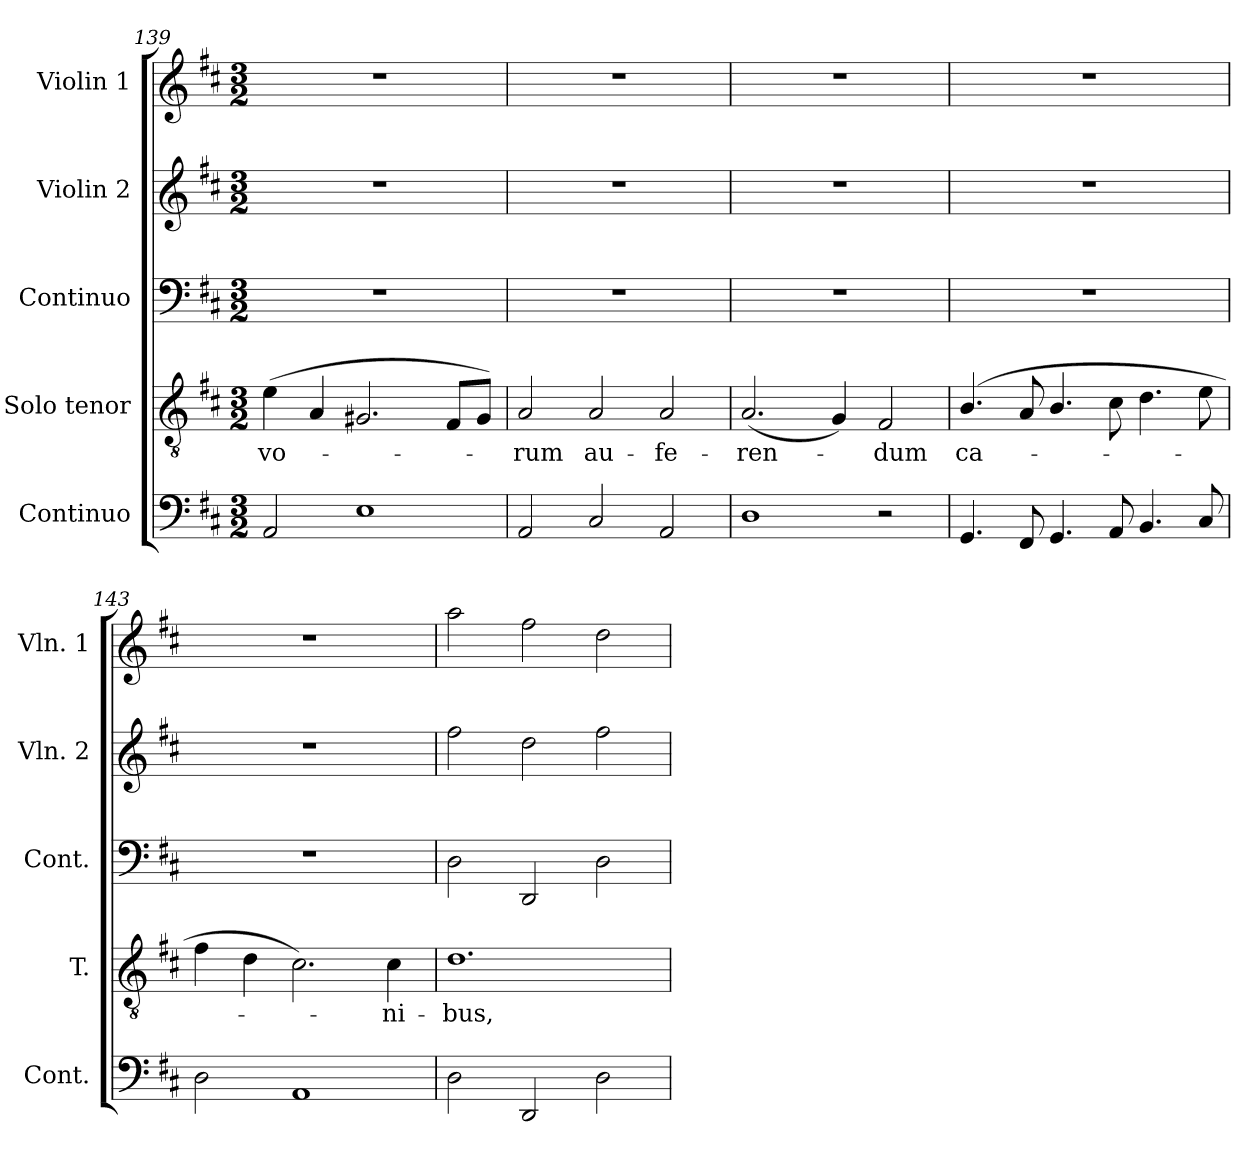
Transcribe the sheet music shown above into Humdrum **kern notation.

**kern	**kern	**text	**kern	**kern	**kern
*part5	*part4	*part4	*part3	*part2	*part1
*staff5	*staff4	*staff4	*staff3	*staff2	*staff1
*I"Continuo	*I"Solo tenor	*	*I"Continuo	*I"Violin 2	*I"Violin 1
*I'Cont.	*I'T.	*	*I'Cont.	*I'Vln. 2	*I'Vln. 1
!!LO:PB:g=z
*clefF4	*clefGv2	*	*clefF4	*clefG2	*clefG2
*	*ITrd7c12	*	*	*	*
*k[f#c#]	*k[f#c#]	*	*k[f#c#]	*k[f#c#]	*k[f#c#]
*D:	*D:	*	*D:	*D:	*D:
*M3/2	*M3/2	*	*M3/2	*M3/2	*M3/2
=139	=139	=139	=139	=139	=139
!	!	!LO:LY:b:color=#000000	!LO:N:vis=1	!LO:N:vis=1	!LO:N:vis=1
2AAi/	(4Ei\	-vo-	1.r	1.r	1.r
.	4AAi/	.	.	.	.
1Ei	2.GG#Xi/	.	.	.	.
.	8FF#i/L	.	.	.	.
.	8GG#i/J)	.	.	.	.
=140	=140	=140	=140	=140	=140
!	!	!LO:LY:b:color=#000000	!LO:N:vis=1	!LO:N:vis=1	!LO:N:vis=1
2AAi/	2AAi/	-rum	1.r	1.r	1.r
!	!	!LO:LY:b:color=#000000	!	!	!
2C#i/	2AAi/	au-	.	.	.
!	!	!LO:LY:b:color=#000000	!	!	!
2AAi/	2AAi/	-fe-	.	.	.
=141	=141	=141	=141	=141	=141
!	!	!LO:LY:b:color=#000000	!LO:N:vis=1	!LO:N:vis=1	!LO:N:vis=1
1Di	(2.AAi/	-ren-	1.r	1.r	1.r
.	4GGi/)	.	.	.	.
!	!	!LO:LY:b:color=#000000	!	!	!
2r	2FF#i/	-dum	.	.	.
=142	=142	=142	=142	=142	=142
!	!	!LO:LY:b:color=#000000	!LO:N:vis=1	!LO:N:vis=1	!LO:N:vis=1
4.GGi/	(4.BBi/	ca-	1.r	1.r	1.r
8FF#i/	8AAi/	.	.	.	.
4.GGi/	4.BBi/	.	.	.	.
8AAi/	8C#i\	.	.	.	.
4.BBi/	4.Di\	.	.	.	.
8C#i/	8Ei\	.	.	.	.
=143	=143	=143	=143	=143	=143
!	!	!	!LO:N:vis=1	!LO:N:vis=1	!LO:N:vis=1
2Di\	4F#i\	.	1.r	1.r	1.r
.	4Di\	.	.	.	.
1AAi	2.C#i\)	.	.	.	.
!	!	!LO:LY:b:color=#000000	!	!	!
.	4C#i\	-ni-	.	.	.
!!LO:LB:g=z
=144	=144	=144	=144	=144	=144
!	!	!LO:LY:b:color=#000000	!	!	!
2Di\	1.Di	-bus,	2Di\	2ff#i\	2aai\
2DDi/	.	.	2DDi/	2ddi\	2ff#i\
2Di\	.	.	2Di\	2ff#i\	2ddi\
=	=	=	=	=	=
*-	*-	*-	*-	*-	*-
